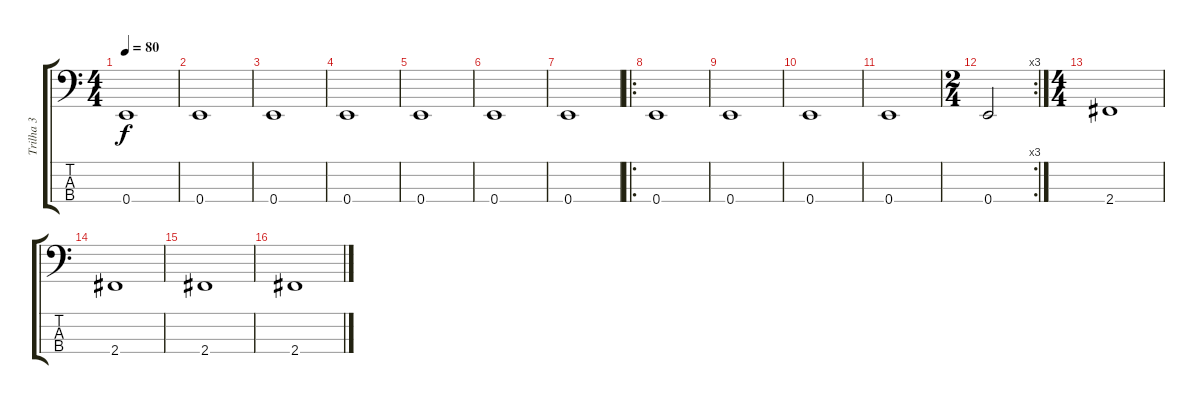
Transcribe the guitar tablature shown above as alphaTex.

\track ("Trilha 3" "Trilha 3") {instrument acousticbass}
\staff {score tabs}
\tuning (G2 D2 A1 E1) {hide}
\ts (4 4)
\tempo 80
\clef f4
\ks c
0.4.1{dy f} |
0.4.1 |
0.4.1 |
0.4.1 |
0.4.1 |
0.4.1 |
0.4.1 |
\ro
0.4.1 |
0.4.1 |
0.4.1 |
0.4.1 |
\rc 3
\ts (2 4)
0.4.2 |
\ts (4 4)
2.4.1 |
2.4.1 |
2.4.1 |
2.4.1
